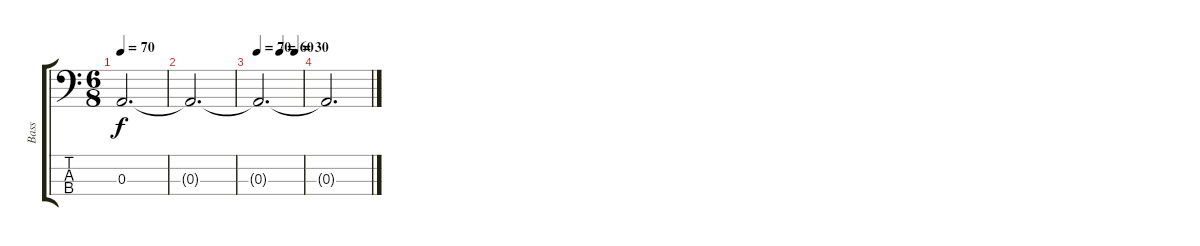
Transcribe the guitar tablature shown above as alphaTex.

\track ("Bass" "Bass") {instrument fretlessbass}
\staff {score tabs}
\tuning (G2 D2 A1 E1) {hide}
\ts (6 8)
\tempo 70
\clef f4
\ks c
0.3{t}.2{d dy f} |
0.3{t}.2{d} |
\tempo 70
\tempo (60 0.5)
\tempo (30 0.8333333333333334)
0.3{t}.2{d} |
0.3{t}.2{d}
